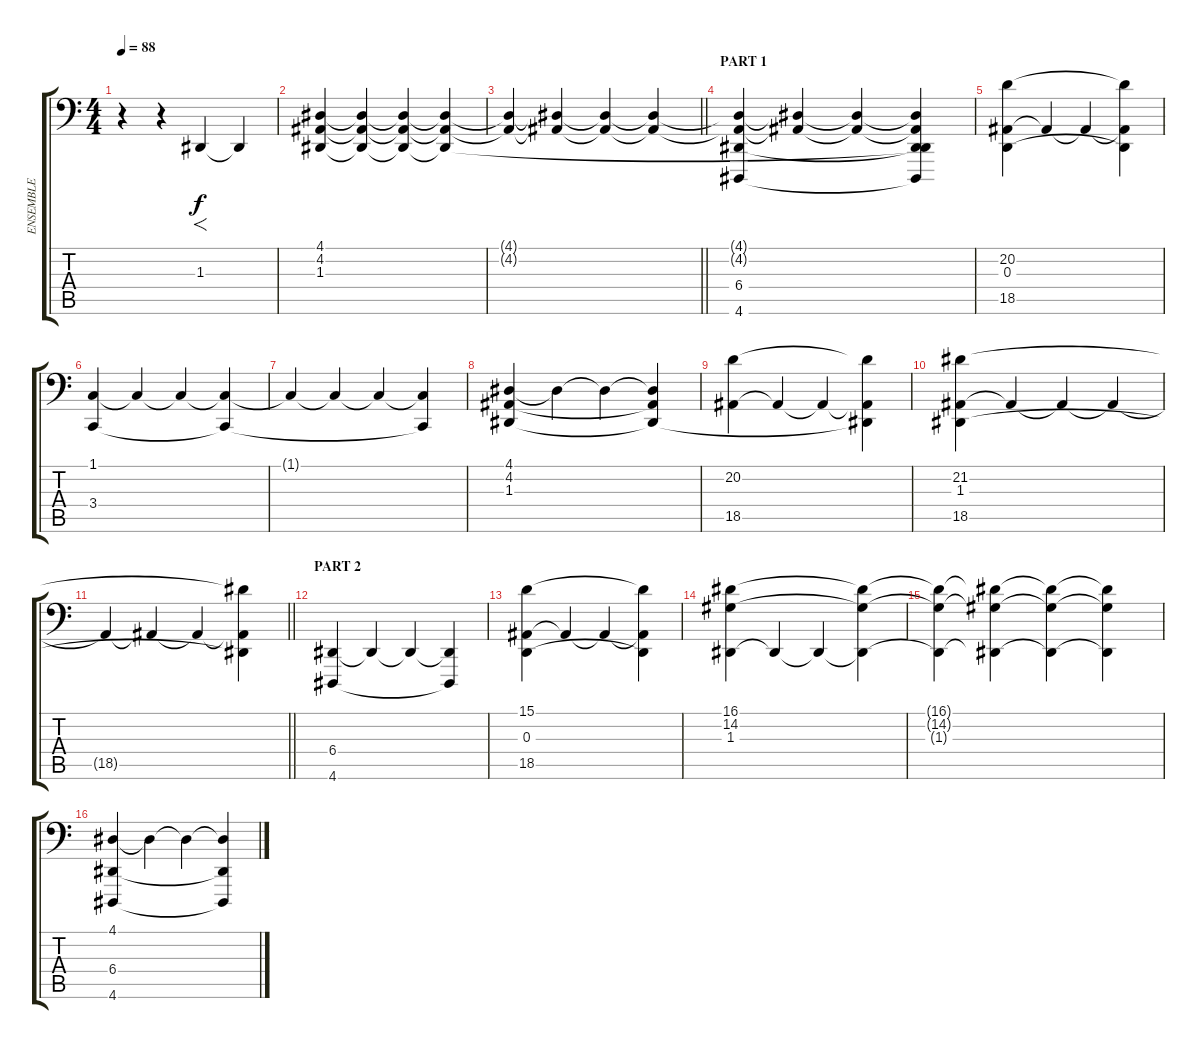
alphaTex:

\track ("ENSEMBLE" "ENSEMBLE") {instrument stringensemble1}
\staff {score tabs}
\tuning (B2 Gb2 D2 A1 E1 B0) {hide}
\ts (4 4)
\tempo 88
\clef f4
\ks c
r.4{dy f instrument stringensemble1} r.4 1.3.4{f} 1.3{t}.4 |
(4.1 4.2 1.3).4 (4.1{t} 4.2{t} 1.3{t}).4 (4.1{t} 4.2{t} 1.3{t}).4 (4.1{t} 4.2{t} 1.3{t}).4 |
\barLineRight lightlight
(4.1{t} 4.2{t}).4 (4.1{t} 4.2{t}).4 (4.1{t} 4.2{t}).4 (4.1{t} 4.2{t}).4 |
\section ("" "PART 1")
(4.1{t} 4.2{t} 6.4 4.6).4 (4.1{t} 4.2{t}).4 (4.1{t} 4.2{t}).4 (4.1{t} 4.2{t} 1.3{t} 6.4{t} 4.6{t}).4 |
(20.2 0.3 18.5).4 18.5{t}.4 18.5{t}.4 (20.2{t} 0.3{t} 18.5{t}).4 |
(1.1 3.4).4 1.1{t}.4 1.1{t}.4 (1.1{t} 3.4{t}).4 |
1.1{t}.4 1.1{t}.4 1.1{t}.4 (1.1{t} 3.4{t}).4 |
(4.1 4.2 1.3).4 4.1{t}.4 4.1{t}.4 (4.1{t} 4.2{t} 1.3{t}).4 |
(20.2 18.5).4 18.5{t}.4 18.5{t}.4 (20.2{t} 1.3{t} 18.5{t}).4 |
(21.2 1.3 18.5).4 18.5{t}.4 18.5{t}.4 18.5{t}.4 |
\barLineRight lightlight
18.5{t}.4 18.5{t}.4 18.5{t}.4 (21.2{t} 1.3{t} 18.5{t}).4 |
\section ("" "PART 2")
(6.4 4.6).4 6.4{t}.4 6.4{t}.4 (6.4{t} 4.6{t}).4 |
(15.1 0.3 18.5).4 18.5{t}.4 18.5{t}.4 (15.1{t} 0.3{t} 18.5{t}).4 |
(16.1 14.2 1.3).4 1.3{t}.4 1.3{t}.4 (16.1{t} 14.2{t} 1.3{t}).4 |
(16.1{t} 14.2{t} 1.3{t}).4 (16.1{t} 14.2{t} 1.3{t}).4 (16.1{t} 14.2{t} 1.3{t}).4 (16.1{t} 14.2{t} 1.3{t}).4 |
(4.1 6.4 4.6).4 4.1{t}.4 4.1{t}.4 (4.1{t} 6.4{t} 4.6{t}).4
